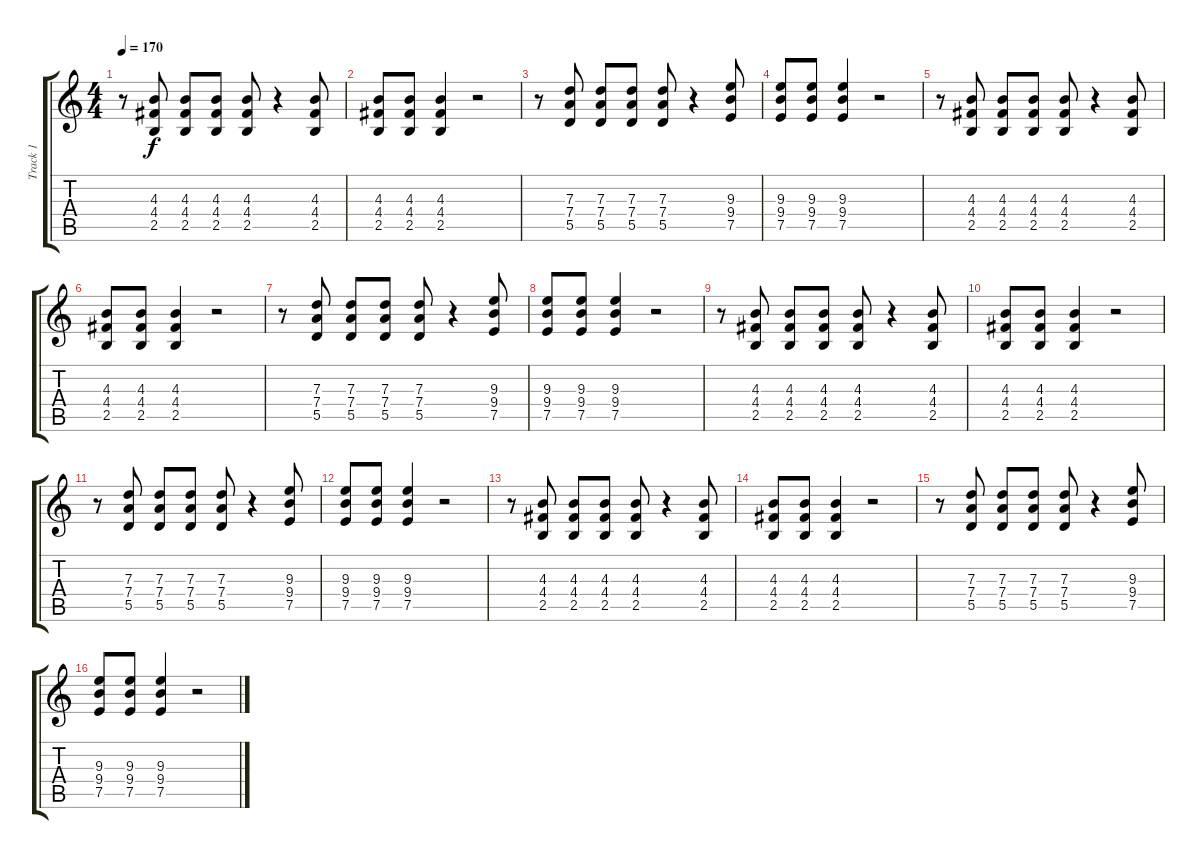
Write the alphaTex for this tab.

\track ("Track 1" "Track 1") {instrument overdrivenguitar}
\staff {score tabs}
\tuning (E4 B3 G3 D3 A2 E2) {hide}
\ts (4 4)
\tempo 170
\clef g2
\ks c
r.8{dy f} (4.3 4.4 2.5).8 (4.3 4.4 2.5).8 (4.3 4.4 2.5).8 (4.3 4.4 2.5).8 r.4 (4.3 4.4 2.5).8 |
(4.3 4.4 2.5).8 (4.3 4.4 2.5).8 (4.3 4.4 2.5).4 r.2 |
r.8 (7.3 7.4 5.5).8 (7.3 7.4 5.5).8 (7.3 7.4 5.5).8 (7.3 7.4 5.5).8 r.4 (9.3 9.4 7.5).8 |
(9.3 9.4 7.5).8 (9.3 9.4 7.5).8 (9.3 9.4 7.5).4 r.2 |
r.8 (4.3 4.4 2.5).8 (4.3 4.4 2.5).8 (4.3 4.4 2.5).8 (4.3 4.4 2.5).8 r.4 (4.3 4.4 2.5).8 |
(4.3 4.4 2.5).8 (4.3 4.4 2.5).8 (4.3 4.4 2.5).4 r.2 |
r.8 (7.3 7.4 5.5).8 (7.3 7.4 5.5).8 (7.3 7.4 5.5).8 (7.3 7.4 5.5).8 r.4 (9.3 9.4 7.5).8 |
(9.3 9.4 7.5).8 (9.3 9.4 7.5).8 (9.3 9.4 7.5).4 r.2 |
r.8 (4.3 4.4 2.5).8 (4.3 4.4 2.5).8 (4.3 4.4 2.5).8 (4.3 4.4 2.5).8 r.4 (4.3 4.4 2.5).8 |
(4.3 4.4 2.5).8 (4.3 4.4 2.5).8 (4.3 4.4 2.5).4 r.2 |
r.8 (7.3 7.4 5.5).8 (7.3 7.4 5.5).8 (7.3 7.4 5.5).8 (7.3 7.4 5.5).8 r.4 (9.3 9.4 7.5).8 |
(9.3 9.4 7.5).8 (9.3 9.4 7.5).8 (9.3 9.4 7.5).4 r.2 |
r.8 (4.3 4.4 2.5).8 (4.3 4.4 2.5).8 (4.3 4.4 2.5).8 (4.3 4.4 2.5).8 r.4 (4.3 4.4 2.5).8 |
(4.3 4.4 2.5).8 (4.3 4.4 2.5).8 (4.3 4.4 2.5).4 r.2 |
r.8 (7.3 7.4 5.5).8 (7.3 7.4 5.5).8 (7.3 7.4 5.5).8 (7.3 7.4 5.5).8 r.4 (9.3 9.4 7.5).8 |
(9.3 9.4 7.5).8 (9.3 9.4 7.5).8 (9.3 9.4 7.5).4 r.2
